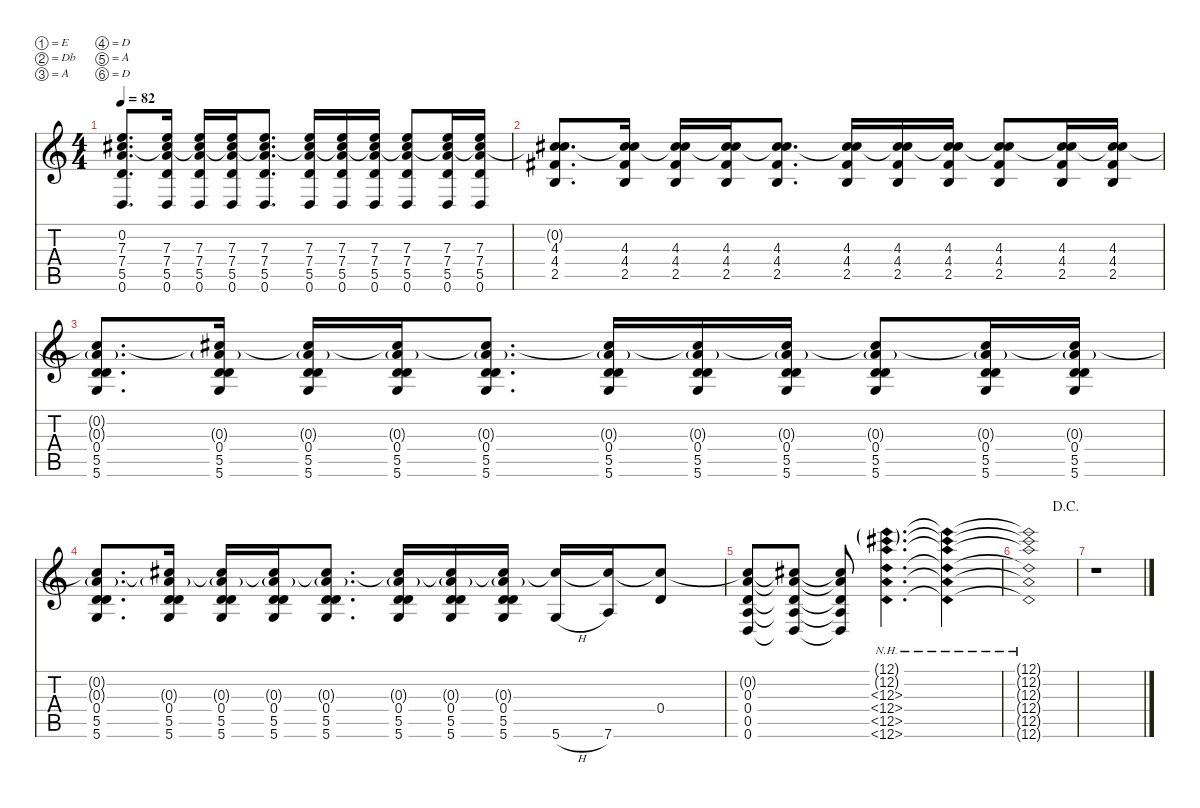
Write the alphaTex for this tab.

\defaultSystemsLayout 4
\hideDynamics
\bracketExtendMode nobrackets
\singleTrackTrackNamePolicy hidden
\multiTrackTrackNamePolicy hidden
\firstSystemTrackNameMode fullname
\firstSystemTrackNameOrientation horizontal
\otherSystemsTrackNameOrientation horizontal
\track ("Pista 1" "s.guit.") {instrument acousticguitarsteel}
\staff {score tabs}
\tuning (E4 Db4 A3 D3 A2 D2)
\ts (4 4)
\tempo 82
\clef g2
\ks c
(7.3 7.4 5.5 0.6 0.2{t acc #}).8{d dy f beam Up} (7.3 7.4 5.5 0.6 0.2{t acc #}).16{beam Up} (7.3 7.4 5.5 0.6 0.2{t acc #}).16{beam Up} (7.3 7.4 5.5 0.6 0.2{t acc #}).16{beam Up} (7.3 7.4 5.5 0.6 0.2{t acc #}).8{d beam Up} (7.3 7.4 5.5 0.6 0.2{t acc #}).16{beam Up} (7.3 7.4 5.5 0.6 0.2{t acc #}).16{beam Up} (7.3 7.4 5.5 0.6 0.2{t acc #}).16{beam Up} (7.3 7.4 5.5 0.6 0.2{t acc #}).8{beam Up} (7.3 7.4 5.5 0.6 0.2{t acc #}).16{beam Up} (7.3 7.4 5.5 0.6 0.2{t acc #}).16{beam Up} |
(4.3{acc #} 4.4{acc #} 2.5 0.2{t acc #}).8{d beam Up} (4.3{acc #} 4.4{acc #} 2.5 0.2{t acc #}).16{beam Up} (4.3{acc #} 4.4{acc #} 2.5 0.2{t acc #}).16{beam Up} (4.3{acc #} 4.4{acc #} 2.5 0.2{t acc #}).16{beam Up} (4.3{acc #} 4.4{acc #} 2.5 0.2{t acc #}).8{d beam Up} (4.3{acc #} 4.4{acc #} 2.5 0.2{t acc #}).16{beam Up} (4.3{acc #} 4.4{acc #} 2.5 0.2{t acc #}).16{beam Up} (4.3{acc #} 4.4{acc #} 2.5 0.2{t acc #}).16{beam Up} (4.3{acc #} 4.4{acc #} 2.5 0.2{t acc #}).8{beam Up} (4.3{acc #} 4.4{acc #} 2.5 0.2{t acc #}).16{beam Up} (4.3{acc #} 4.4{acc #} 2.5 0.2{t acc #}).16{beam Up} |
(0.3{g} 0.4 5.5 5.6 0.2{t acc #}).8{d beam Up} (0.3{g} 0.4 5.5 5.6 0.2{t acc #}).16{beam Up} (0.3{g} 0.4 5.5 5.6 0.2{t acc #}).16{beam Up} (0.3{g} 0.4 5.5 5.6 0.2{t acc #}).16{beam Up} (0.3{g} 0.4 5.5 5.6 0.2{t acc #}).8{d beam Up} (0.3{g} 0.4 5.5 5.6 0.2{t acc #}).16{beam Up} (0.3{g} 0.4 5.5 5.6 0.2{t acc #}).16{beam Up} (0.3{g} 0.4 5.5 5.6 0.2{t acc #}).16{beam Up} (0.3{g} 0.4 5.5 5.6 0.2{t acc #}).8{beam Up} (0.3{g} 0.4 5.5 5.6 0.2{t acc #}).16{beam Up} (0.3{g} 0.4 5.5 5.6 0.2{t acc #}).16{beam Up} |
(0.3{g} 0.4 5.5 5.6 0.2{t acc #}).8{d beam Up} (0.3{g} 0.4 5.5 5.6 0.2{t acc #}).16{beam Up} (0.3{g} 0.4 5.5 5.6 0.2{t acc #}).16{beam Up} (0.3{g} 0.4 5.5 5.6 0.2{t acc #}).16{beam Up} (0.3{g} 0.4 5.5 5.6 0.2{t acc #}).8{d beam Up} (0.3{g} 0.4 5.5 5.6 0.2{t acc #}).16{beam Up} (0.3{g} 0.4 5.5 5.6 0.2{t acc #}).16{beam Up} (0.3{g} 0.4 5.5 5.6 0.2{t acc #}).16{beam Up} (5.6{h} 0.2{t acc #}).16{beam Up} (7.6 0.2{t acc #}).16{beam Up} (0.4 0.2{t acc #}).8{beam Up} |
(0.3 0.4 0.5 0.6 0.2{t acc #}).8{beam Up} (0.2{t acc #} 0.3{t} 0.4{t} 0.5{t} 0.6{t}).8{beam Up} (0.2{t acc #} 0.3{t} 0.4{t} 0.5{t} 0.6{t}).8{beam Up} (12.1{nh g} 12.2{nh g acc #} 12.3{nh} 12.4{nh} 12.5{nh} 12.6{nh}).4{d beam Down} (12.1{nh t} 12.2{nh t acc #} 12.3{nh t} 12.4{nh t} 12.5{nh t} 12.6{nh t}).4{beam Down} |
\jump dacapo
(12.1{nh t} 12.2{nh t acc #} 12.3{nh t} 12.4{nh t} 12.5{nh t} 12.6{nh t}).1{beam Down} |
r.1{beam Down}
